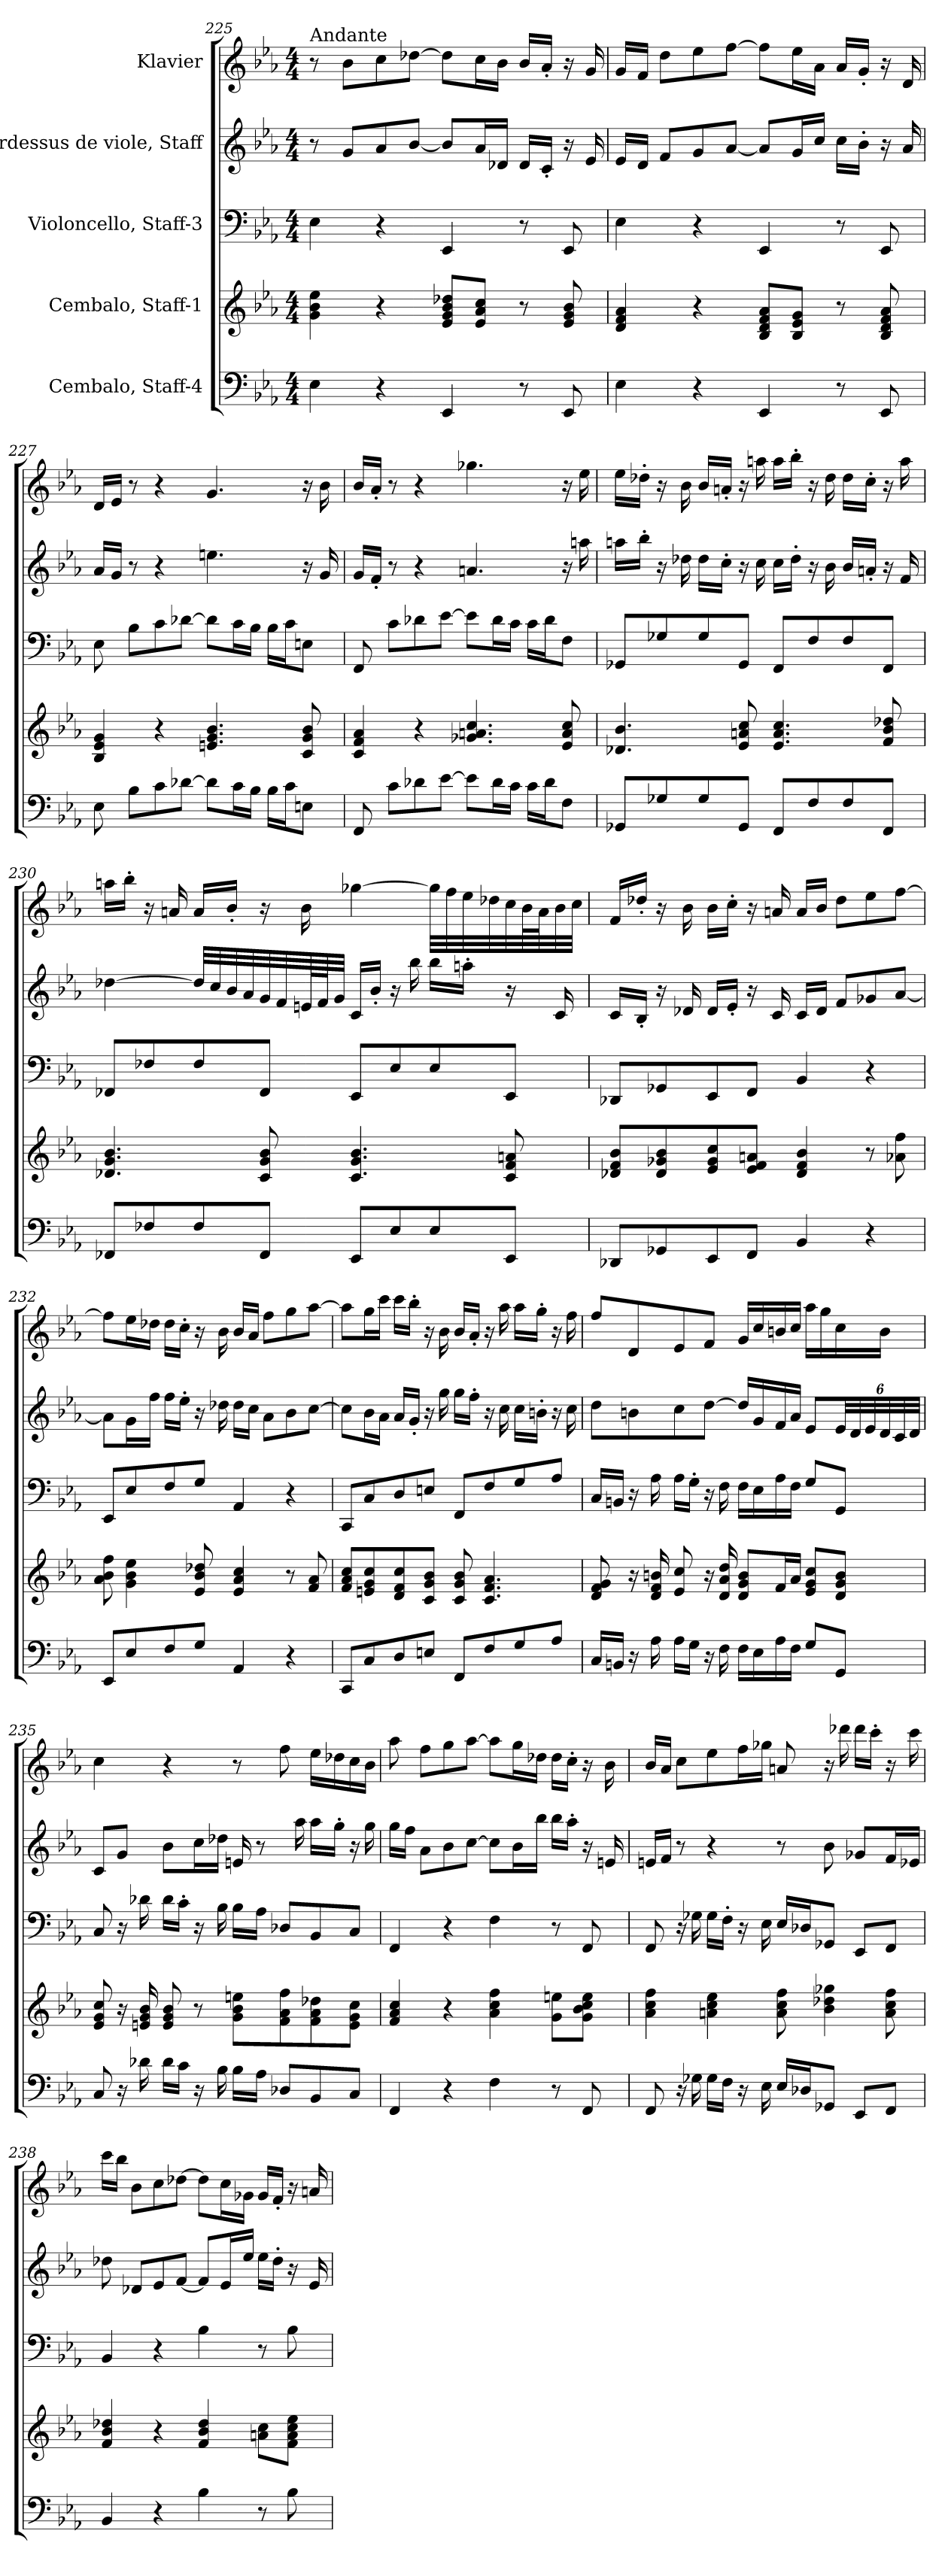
**kern	**kern	**kern	**kern	**kern
*part5	*part4	*part3	*part2	*part1
*staff5	*staff4	*staff3	*staff2	*staff1
*I"Cembalo, Staff-4	*I"Cembalo, Staff-1	*I"Violoncello, Staff-3	*I"Pardessus de viole, Staff	*I"Klavier
!!LO:PB:g=z
*clefF4	*clefG2	*clefF4	*clefG2	*clefG2
*ITrd7c12	*	*	*	*
*k[b-e-a-]	*k[b-e-a-]	*k[b-e-a-]	*k[b-e-a-]	*k[b-e-a-]
*M4/4	*M4/4	*M4/4	*M4/4	*M4/4
*MM60	*MM60	*MM60	*MM60	*MM60
=225	=225	=225	=225	=225
!	!	!	!	!LO:TX:a:t=Andante
4EE-\	4g\ 4b-\ 4ee-\	4E-\	8r	8r
.	.	.	8g/L	8b-\L
4r	4r	4r	8a-/	8cc\
.	.	.	[8b-/J	[8dd-X\J
4EEE-/	8e-/ 8g/ 8b-/ 8dd-X/L	4EE-/	8b-/L]	8dd-\L]
.	8e-/ 8a-/ 8cc/J	.	16a-/L	16cc\L
.	.	.	16d-X/JJ	16b-\JJ
8r	8r	8r	16d-/LL	16b-/LL
.	.	.	16c'/JJ	16a-'/JJ
8EEE-/	8e-/ 8g/ 8b-/	8EE-/	16r	16r
.	.	.	16e-/	16g/
=226	=226	=226	=226	=226
4EE-\	4d/ 4f/ 4a-/	4E-\	16e-/LL	16g/LL
.	.	.	16d/JJ	16f/JJ
.	.	.	8f/L	8dd\L
4r	4r	4r	8g/	8ee-\
.	.	.	[8a-/J	[8ff\J
4EEE-/	8B-/ 8d/ 8f/ 8a-/L	4EE-/	8a-/L]	8ff\L]
.	8B-/ 8e-/ 8g/J	.	16g/L	16ee-\L
.	.	.	16cc/JJ	16a-\JJ
8r	8r	8r	16cc\LL	16a-/LL
.	.	.	16b-'\JJ	16g'/JJ
8EEE-/	8B-/ 8d/ 8f/ 8a-/	8EE-/	16r	16r
.	.	.	16a-/	16d/
=227	=227	=227	=227	=227
8EE-\	4B-/ 4e-/ 4g/	8E-\	16a-/LL	16d/LL
.	.	.	16g/JJ	16e-/JJ
8BB-\L	.	8B-\L	8r	8r
8C\	4r	8c\	4r	4r
[8D-X\J	.	[8d-X\J	.	.
8D-\L]	4.en/ 4.g/ 4.b-/	8d-\L]	4.een\	4.g/
16C\L	.	16c\L	.	.
16BB-\JJ	.	16B-\JJ	.	.
16BB-\LL	.	16B-\LL	.	.
16C\J	.	16c\J	.	.
8EEn\J	8c/ 8g/ 8b-/	8En\J	16r	16r
.	.	.	16g/	16b-\
!!LO:LB:g=z
=228	=228	=228	=228	=228
8FFF/	4c/ 4f/ 4a-/	8FF/	16g/LL	16b-/LL
.	.	.	16f'/JJ	16a-'/JJ
8C\L	.	8c\L	8r	8r
8D-X\	4r	8d-X\	4r	4r
[8E-\J	.	[8e-\J	.	.
8E-\L]	4.g-X/ 4.an/ 4.cc/	8e-\L]	4.an/	4.gg-X\
16D-\L	.	16d-\L	.	.
16C\JJ	.	16c\JJ	.	.
16C\LL	.	16c\LL	.	.
16D-\J	.	16d-\J	.	.
8FF\J	8e-/ 8a/ 8cc/	8F\J	16r	16r
.	.	.	16aan\	16ee-\
=229	=229	=229	=229	=229
8GGG-X/L	4.d-X/ 4.b-/	8GG-X/L	16aan\LL	16ee-\LL
.	.	.	16bb-'\JJ	16dd-X'\JJ
8GG-X/	.	8G-X/	16r	16r
.	.	.	16dd-X\	16b-\
8GG-/	.	8G-/	16dd-\LL	16b-/LL
.	.	.	16cc'\JJ	16an'/JJ
8GGG-/J	8e-/ 8an/ 8cc/	8GG-/J	16r	16r
.	.	.	16cc\	16aan\
8FFF/L	4.e-/ 4.a/ 4.cc/	8FF/L	16cc\LL	16aa\LL
.	.	.	16dd-'\JJ	16bb-'\JJ
8FF/	.	8F/	16r	16r
.	.	.	16b-\	16dd-\
8FF/	.	8F/	16b-/LL	16dd-\LL
.	.	.	16an'/JJ	16cc'\JJ
8FFF/J	8f/ 8b-/ 8dd-X/	8FF/J	16r	16r
.	.	.	16f/	16aa\
!!LO:PB:g=z
=230	=230	=230	=230	=230
8FFF-X/L	4.d-X/ 4.g/ 4.b-/	8FF-X/L	[4dd-X\	16aan\LL
.	.	.	.	16bb-'\JJ
8FF-X/	.	8F-X/	.	16r
.	.	.	.	16an/
8FF-/	.	8F-/	32dd-/LLL]	16a/LL
.	.	.	32cc/	.
.	.	.	32b-/	16b-'/JJ
.	.	.	32a-/	.
8FFF-/J	8c/ 8g/ 8b-/	8FF-/J	32g/	16r
.	.	.	32f/	.
.	.	.	64en/L	16b-\
.	.	.	64f/J	.
.	.	.	32g/JJJ	.
8EEE-/L	4.c/ 4.g/ 4.b-/	8EE-/L	16c/LL	[4gg-X\
.	.	.	16b-'/JJ	.
8EE-/	.	8E-/	16r	.
.	.	.	16bb-\	.
8EE-/	.	8E-/	16bb-\LL	32gg-\LLL]
.	.	.	.	32ff\
.	.	.	16aan'\JJ	32ee-\
.	.	.	.	32dd-X\
8EEE-/J	8c/ 8f/ 8an/	8EE-/J	16r	32cc\
.	.	.	.	64b-\L
.	.	.	.	64a\J
.	.	.	16c/	32b-\
.	.	.	.	32cc\JJJ
!!LO:LB:g=z
=231	=231	=231	=231	=231
8DDD-X/L	8d-X/ 8f/ 8b-/L	8DD-X/L	16c/LL	16f/LL
.	.	.	16B-'/JJ	16dd-X'/JJ
8GGG-X/	8d-/ 8g-X/ 8b-/	8GG-X/	16r	16r
.	.	.	16d-X/	16b-\
8EEE-/	8e-/ 8g-/ 8cc/	8EE-/	16d-/LL	16b-\LL
.	.	.	16e-'/JJ	16cc'\JJ
8FFF/J	8e-/ 8f/ 8an/J	8FF/J	16r	16r
.	.	.	16c/	16an/
4BBB-/	4d-/ 4f/ 4b-/	4BB-/	16c/LL	16a/LL
.	.	.	16d-/JJ	16b-/JJ
.	.	.	8f/L	8dd-\L
4r	8r	4r	8g-X/	8ee-\
.	8a-X\ 8ff\	.	[8a-/J	[8ff\J
=232	=232	=232	=232	=232
8EEE-/L	8a-\ 8b-\ 8ff\	8EE-/L	8a-\L]	8ff\L]
8EE-/	4g\ 4b-\ 4ee-\	8E-/	16g\L	16ee-\L
.	.	.	16ff\JJ	16dd-X\JJ
8FF/	.	8F/	16ff\LL	16dd-\LL
.	.	.	16ee-'\JJ	16cc'\JJ
8GG/J	8e-/ 8b-/ 8dd-X/	8G/J	16r	16r
.	.	.	16dd-X\	16b-\
4AAA-/	4e-/ 4a-/ 4cc/	4AA-/	16dd-\LL	16b-/LL
.	.	.	16cc\JJ	16a-/JJ
.	.	.	8a-\L	8ff\L
4r	8r	4r	8b-\	8gg\
.	8f/ 8a-/	.	[8cc\J	[8aa-\J
!!LO:PB:g=z
=233	=233	=233	=233	=233
8CCC/L	8f/ 8a-/ 8cc/L	8CC/L	8cc\L]	8aa-\L]
8CC/	8en/ 8g/ 8cc/	8C/	16b-\L	16gg\L
.	.	.	16a-\JJ	16ccc\JJ
8DD/	8d/ 8f/ 8cc/	8D/	16a-/LL	16ccc\LL
.	.	.	16g'/JJ	16bb-'\JJ
8EEn/J	8c/ 8g/ 8b-/J	8En/J	16r	16r
.	.	.	16gg\	16b-\
8FFF/L	8c/ 8g/ 8b-/	8FF/L	16gg\LL	16b-/LL
.	.	.	16ff'\JJ	16a-'/JJ
8FF/	4.c/ 4.f/ 4.a-/	8F/	16r	16r
.	.	.	16cc\	16aa-\
8GG/	.	8G/	16cc\LL	16aa-\LL
.	.	.	16bn'\JJ	16gg'\JJ
8AA-/J	.	8A-/J	16r	16r
.	.	.	16cc\	16ff\
=234	=234	=234	=234	=234
16CC/LL	8d/ 8f/ 8g/	16C/LL	8dd\L	8ff/L
16BBBn/JJ	.	16BBn/JJ	.	.
16r	16r	16r	8bn\	8d/
16AA-\	16d/ 16f/ 16bn/	16A-\	.	.
16AA-\LL	8e-/ 8cc/	16A-\LL	8cc\	8e-/
16GG\JJ	.	16G'\JJ	.	.
16r	16r	16r	[8dd\J	8f/J
16FF\	16d/ 16a-/ 16dd/	16F\	.	.
16FF\LL	8d/ 8g/ 8b/L	16F\LL	16dd/LL]	16g/LL
16EE-\	.	16E-\	16g/	16cc/
16AA-\	16f/L	16A-\	16f/	16bn/
16FF\JJ	16a-/JJ	16F\JJ	16a-/JJ	16cc/JJ
8GG/L	8e-/ 8g/ 8cc/L	8G/L	8e-/L	16aa-\LL
.	.	.	.	16gg\
*	*	*	*Xbrackettup	*
8GGG/J	8d/ 8g/ 8b/J	8GG/J	48e-/LL	16cc\
.	.	.	48d/	.
.	.	.	48e-/	.
.	.	.	48d/	16b\JJ
.	.	.	48c/	.
.	.	.	48d/JJJ	.
!!LO:LB:g=z
=235	=235	=235	=235	=235
8CC/	8e-/ 8g/ 8cc/	8C/	8c/L	4cc\
16r	16r	16r	8g/J	.
16D-X\	16en/ 16g/ 16b-/	16d-X\	.	.
16D-\LL	8e/ 8g/ 8b-/	16d-\LL	8b-\L	4r
16C\JJ	.	16c'\JJ	.	.
16r	8r	16r	16cc\L	.
16BB-\	.	16B-\	16dd-X\JJ	.
16BB-\LL	8g\ 8b-\ 8een\L	16B-\LL	16en/	8r
16AA-\JJ	.	16A-\JJ	8r	.
8DD-X/L	8f\ 8a-\ 8ff\	8D-X/L	.	8ff\
.	.	.	16aa-\	.
8BBB-/	8f\ 8a-\ 8dd-X\	8BB-/	16aa-\LL	16ee-\LL
.	.	.	16gg'\JJ	16dd-X\
8CC/J	8e\ 8g\ 8cc\J	8C/J	16r	16cc\
.	.	.	16gg\	16b-\JJ
=236	=236	=236	=236	=236
4FFF/	4f/ 4a-/ 4cc/	4FF/	16gg\LL	8aa-\
.	.	.	16ff\JJ	.
.	.	.	8a-\L	8ff\L
4r	4r	4r	8b-\	8gg\
.	.	.	[8cc\J	[8aa-\J
4FF\	4a-\ 4cc\ 4ff\	4F\	8cc\L]	8aa-\L]
.	.	.	16b-\L	16gg\L
.	.	.	16bb-\JJ	16dd-X\JJ
8r	8g\ 8een\L	8r	16bb-\LL	16dd-\LL
.	.	.	16aa-'\JJ	16cc'\JJ
8FFF/	8g\ 8b-\ 8cc\ 8ee\J	8FF/	16r	16r
.	.	.	16en/	16b-\
!!LO:PB:g=z
=237	=237	=237	=237	=237
8FFF/	4a-\ 4cc\ 4ff\	8FF/	16en/LL	16b-/LL
.	.	.	16f/JJ	16a-/JJ
16r	.	16r	8r	8cc\L
16GG-X\	.	16G-X\	.	.
16GG-\LL	4an\ 4cc\ 4ee-\	16G-\LL	4r	8ee-\
16FF\JJ	.	16F'\JJ	.	.
16r	.	16r	.	16ff\L
16EE-\	.	16E-\	.	16gg-X\JJ
16EE-/LL	8a\ 8cc\ 8ff\	16E-/LL	8r	8an/
16DD-X/J	.	16D-X/J	.	.
8GGG-X/J	4b-\ 4dd-X\ 4gg-X\	8GG-X/J	8b-\	16r
.	.	.	.	16ddd-X\
8EEE-/L	.	8EE-/L	8g-X/L	16ddd-\LL
.	.	.	.	16ccc'\JJ
8FFF/J	8a\ 8cc\ 8ff\	8FF/J	16f/L	16r
.	.	.	16e-X/JJ	16ccc\
=238	=238	=238	=238	=238
4BBB-/	4f/ 4b-/ 4dd-X/	4BB-/	8dd-X\	16ccc\LL
.	.	.	.	16bb-\JJ
.	.	.	8d-X/L	8b-\L
4r	4r	4r	8e-/	8cc\
.	.	.	[8f/J	[8dd-X\J
4BB-\	4f/ 4b-/ 4dd-/	4B-\	8f/L]	8dd-\L]
.	.	.	16e-/L	16cc\L
.	.	.	16ee-/JJ	16g-X\JJ
8r	8an\ 8cc\L	8r	16ee-\LL	16g-/LL
.	.	.	16dd-'\JJ	16f'/JJ
8BB-\	8f\ 8a\ 8cc\ 8ee-\J	8B-\	16r	16r
.	.	.	16e-/	16an/
=	=	=	=	=
*-	*-	*-	*-	*-
